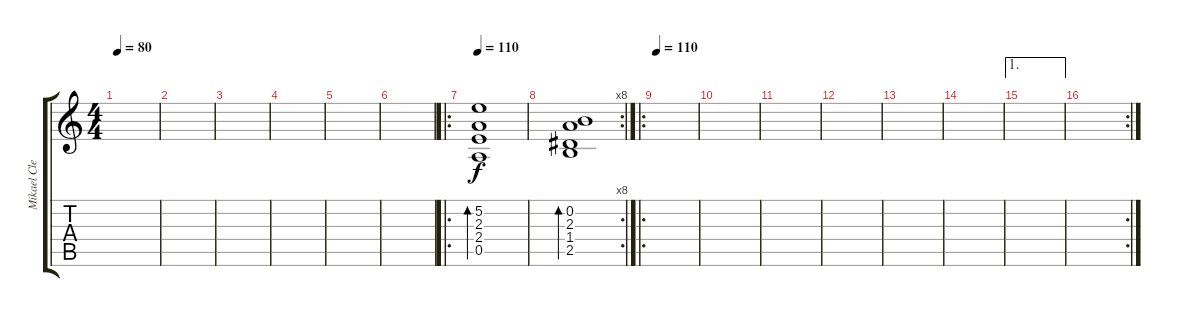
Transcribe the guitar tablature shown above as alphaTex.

\track ("Mikael Clean" "Mikael Cle") {instrument electricguitarclean}
\staff {score tabs}
\tuning (E4 B3 G3 D3 A2 E2) {hide}
\ts (4 4)
\tempo 80
\clef g2
\ks c
|
|
|
|
|
|
\ro
\tempo 110
(5.2 2.3 2.4 0.5).1{bd 240} |
\rc 8
(0.2 2.3 1.4 2.5).1{bd 240} |
\ro
\tempo 110
|
|
|
|
|
|
\ae 1
|
\rc 2
